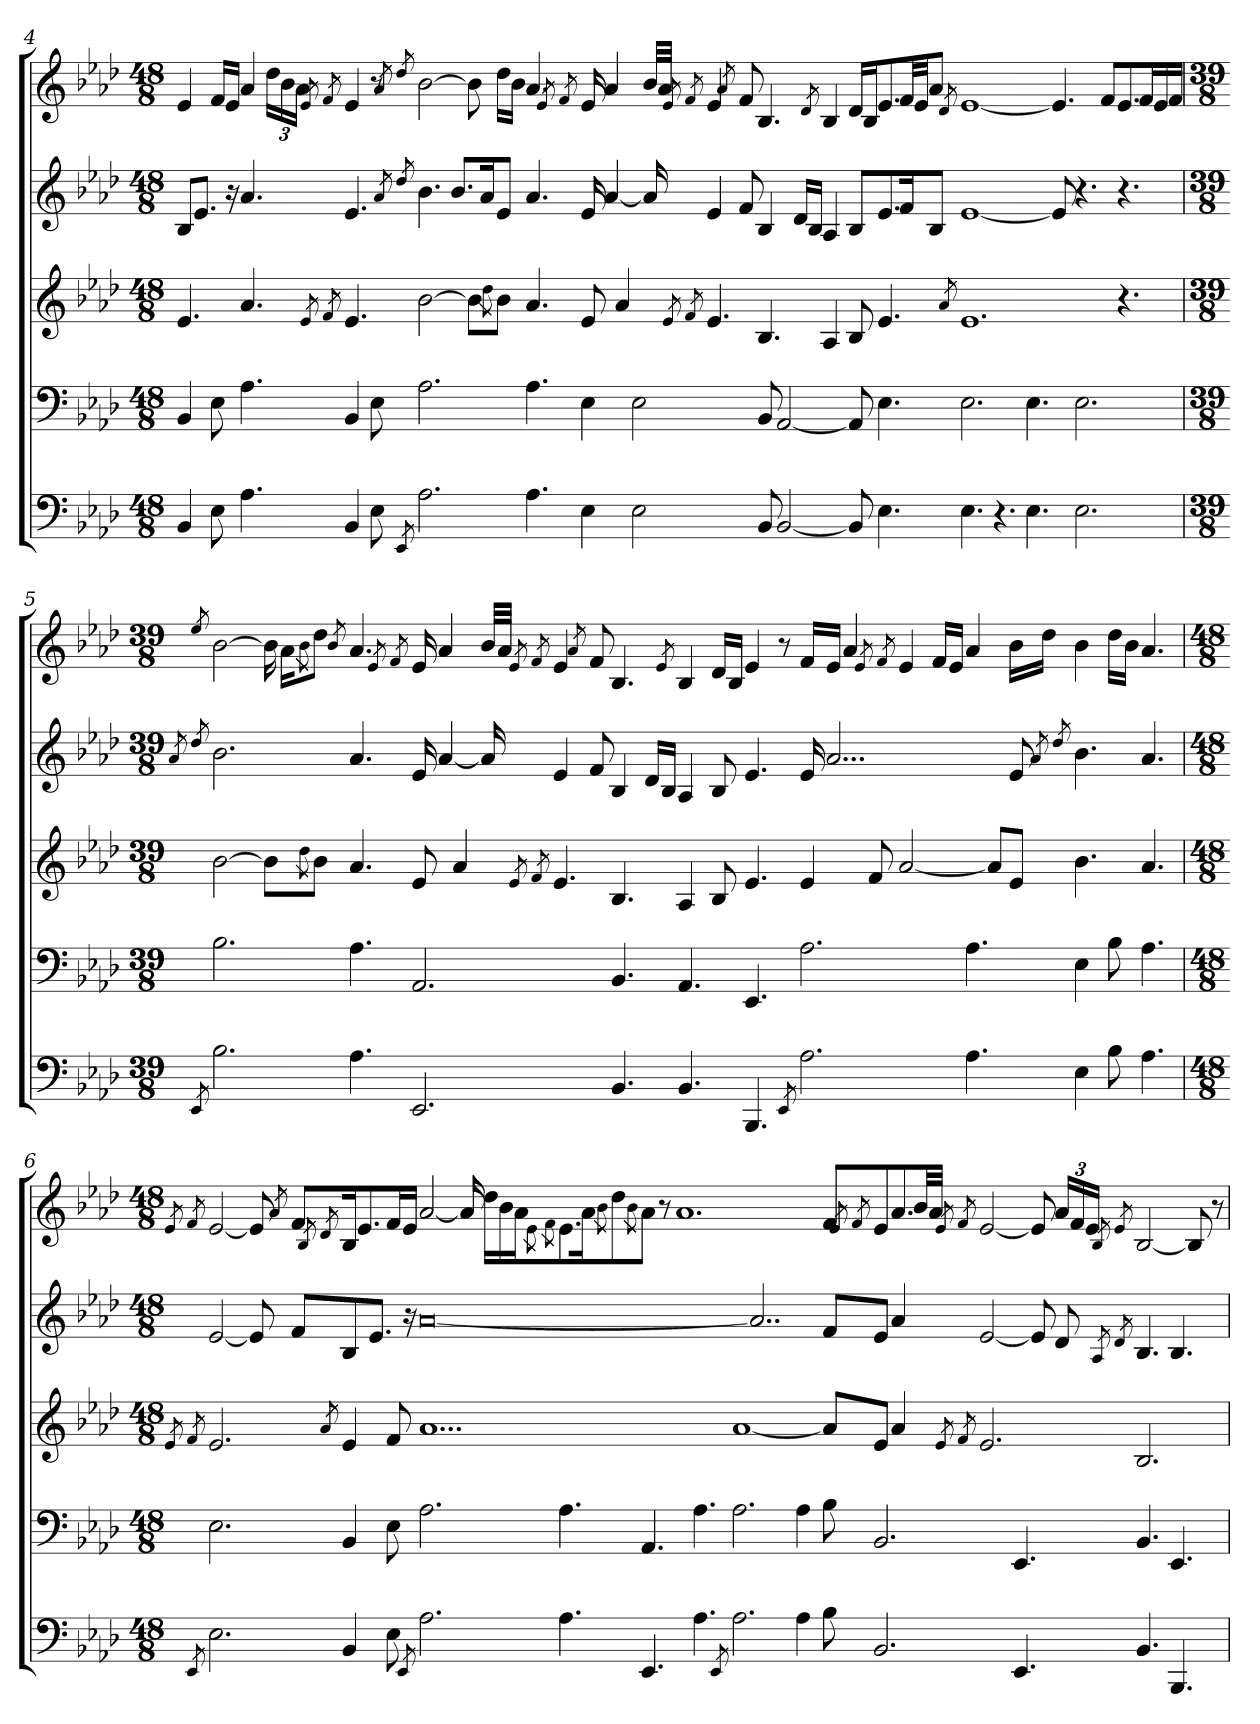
**kern	**kern	**kern	**kern	**kern
*part5	*part4	*part3	*part2	*part1
*staff5	*staff4	*staff3	*staff2	*staff1
*clefF4	*clefF4	*clefG2	*clefG2	*clefG2
*k[b-e-a-d-]	*k[b-e-a-d-]	*k[b-e-a-d-]	*k[b-e-a-d-]	*k[b-e-a-d-]
*M48/8	*M48/8	*M48/8	*M48/8	*M48/8
=4	=4	=4	=4	=4
4BB-	4BB-	4.e-	8B-/L	4e-
.	.	.	8.e-/J	.
8E-	8E-	.	.	16f/LL
.	.	.	16r	16e-/JJ
4.A-	4.A-	4.a-	4.a-	4a-
.	.	.	.	24dd-\LL
.	.	.	.	24b-\
.	.	.	.	24a-\JJ
.	.	8qe-	.	8qe-
.	.	8qf	.	8qf
4BB-	4BB-	4.e-	4.e-	4e-
8E-	8E-	.	.	8r
.	.	.	8qa-	8qa-
8qEE-	.	.	8qdd-	8qdd-
2.A-	2.A-	[2b-	4.b-	[2b-
.	.	.	8.b-/L	.
.	.	8b-\L]	.	8b-]
.	.	.	16a-/K	.
.	.	8qdd-\	.	.
.	.	8b-\J	8e-/J	16dd-\LL
.	.	.	.	16b-\JJ
4.A-	4.A-	4.a-	4.a-	4.a-
.	.	.	.	8qe-
.	.	.	.	8qf
4E-	4E-	8e-	16e-	16e-
.	.	.	[4a-	4a-
.	.	4a-	.	.
2E-	2E-	.	.	.
.	.	.	16a-]	32b-/LLL
.	.	.	.	32a-/JJJ
.	.	8qe-	.	8qe-
.	.	8qf	.	8qf
.	.	4.e-	4e-	4e-
.	.	.	.	8qa-
.	.	.	8f	8f
8BB-	8BB-	4.B-	4B-	4.B-
[2BB-	[2AA-	.	.	.
.	.	.	16d-/LL	.
.	.	.	16B-/JJ	.
.	.	.	.	8qd-
.	.	4A-	4A-	4B-
8BB-]	8AA-]	8B-	8B-/L	16d-/LL
.	.	.	.	16B-/J
4.E-	4.E-	4.e-	8.e-/	8.e-/
.	.	.	16f/K	32f/LL
.	.	.	.	32e-/JJ
.	.	.	8B-/J	8a-/J
.	.	8qa-	.	8qd-
4.E-	2.E-	1.e-	[1e-	[1e-
4.r	.	.	.	.
4.E-	4.E-	.	.	.
.	.	.	8e-]	4.e-]
2.E-	2.E-	.	4.r	.
.	.	.	.	8f/L
.	.	4.r	4.r	8.e-/
.	.	.	.	16f/L
.	.	.	.	16e-/
.	.	.	.	16f/JJ
=5	=5	=5	=5	=5
*M39/8	*M39/8	*M39/8	*M39/8	*M39/8
.	.	.	8qa-	.
8qEE-	.	.	8qdd-	8qee-
2.B-	2.B-	[2b-	2.b-	[2b-
.	.	8b-\L]	.	16b-]
.	.	.	.	16a-\KL
.	.	8qdd-\	.	8qb-\
.	.	8b-\J	.	8dd-\J
.	.	.	.	8qb-
4.A-	4.A-	4.a-	4.a-	4.a-
.	.	.	.	8qe-
.	.	.	.	8qf
2.EE-	2.AA-	8e-	16e-	16e-
.	.	.	[4a-	4a-
.	.	4a-	.	.
.	.	.	16a-]	32b-/LLL
.	.	.	.	32a-/JJJ
.	.	8qe-	.	8qe-
.	.	8qf	.	8qf
.	.	4.e-	4e-	4e-
.	.	.	.	8qa-
.	.	.	8f	8f
4.BB-	4.BB-	4.B-	4B-	4.B-
.	.	.	16d-/LL	.
.	.	.	16B-/JJ	.
.	.	.	.	8qe-
4.BB-	4.AA-	4A-	4A-	4B-
.	.	8B-	8B-	16d-/LL
.	.	.	.	16B-/JJ
4.BBB-	4.EE-	4.e-	4.e-	4e-
.	.	.	.	8r
8qEE-	.	.	.	.
2.A-	2.A-	4e-	16e-	16f/LL
.	.	.	2...a-	16e-/JJ
.	.	.	.	4a-
.	.	8f	.	.
.	.	.	.	8qe-
.	.	.	.	8qf
.	.	[2a-	.	4e-
.	.	.	.	16f/LL
.	.	.	.	16e-/JJ
4.A-	4.A-	.	.	4a-
.	.	8a-/L]	.	.
.	.	8e-/J	8e-	16b-\LL
.	.	.	.	16dd-\JJ
.	.	.	8qa-	.
.	.	.	8qdd-	.
4E-	4E-	4.b-	4.b-	4b-
8B-	8B-	.	.	16dd-\LL
.	.	.	.	16b-\JJ
4.A-	4.A-	4.a-	4.a-	4.a-
=6	=6	=6	=6	=6
*M48/8	*M48/8	*M48/8	*M48/8	*M48/8
.	.	8qe-	.	8qe-
8qEE-	.	8qf	.	8qf
2.E-	2.E-	2.e-	[2e-	[2e-
.	.	.	8e-]	8e-]
.	.	.	.	8qa-
.	.	.	8f/L	8f/L
.	.	.	.	8qB-/
.	.	8qa-	.	8qd-/
4BB-	4BB-	4e-	8B-/	16B-/K
.	.	.	.	8.e-/
.	.	.	8.e-/J	.
8E-	8E-	8f	.	16f/L
.	.	.	16r	16e-/JJ
8qEE-	.	.	.	.
2.A-	2.A-	1...a-	[0a-	[2a-
.	.	.	.	16a-]
.	.	.	.	16dd-\LL
.	.	.	.	16b-\
.	.	.	.	16a-\J
.	.	.	.	8qe-\
.	.	.	.	8qf\
4.A-	4.A-	.	.	8.e-\
.	.	.	.	16a-\K
.	.	.	.	8qb-\
.	.	.	.	8dd-\
.	.	.	.	8qb-\
4.EE-	4.AA-	.	.	8a-\J
.	.	.	.	8r
.	.	.	.	1.a-
4.A-	4.A-	.	.	.
8qEE-	.	.	.	.
2.A-	2.A-	[1a-	.	.
.	.	.	2..a-]	.
4A-	4A-	.	.	.
8B-	8B-	8a-/L]	8f/L	8f/L
.	.	.	.	8qe-/
.	.	.	.	8qf/
2.BB-	2.BB-	8e-/J	8e-/J	8e-/
.	.	4a-	4a-	8.a-/
.	.	.	.	32b-/LL
.	.	.	.	32a-/JJJ
.	.	8qe-	.	8qe-
.	.	8qf	.	8qf
.	.	2.e-	[2e-	[2e-
4.EE-	4.EE-	.	.	.
.	.	.	8e-]	8e-]
.	.	.	8d-	24a-/LL
.	.	.	.	24f/
.	.	.	.	24e-/JJ
.	.	.	8qA-	8qB-
.	.	.	8qd-	8qe-
4.BB-	4.BB-	2.B-	4.B-	[2B-
4.BBB-	4.EE-	.	4.B-	.
.	.	.	.	8B-]
.	.	.	.	8r
=	=	=	=	=
*-	*-	*-	*-	*-
